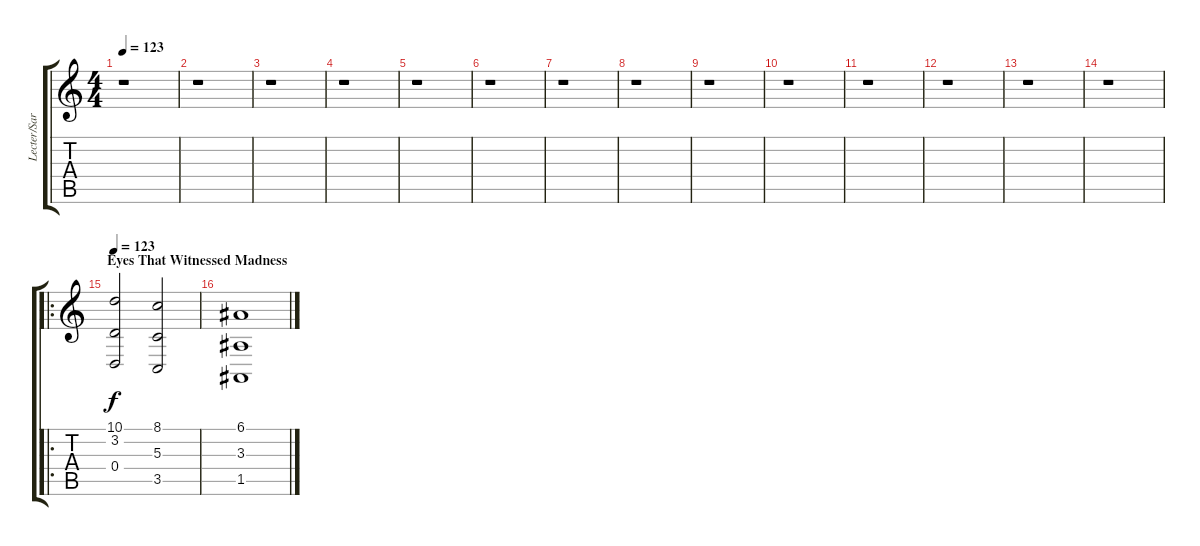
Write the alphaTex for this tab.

\track ("Lecter/Sarah (Keyb/Choir)" "Lecter/Sar") {instrument pad4choir}
\staff {score tabs}
\tuning (E4 B3 G3 D3 A2 D2) {hide}
\ts (4 4)
\tempo 123
\clef g2
\ks c
r.1{dy f} |
r.1 |
r.1 |
r.1 |
r.1 |
r.1 |
r.1 |
r.1 |
r.1 |
r.1 |
r.1 |
r.1 |
r.1 |
r.1 |
\ro
\section ("" "Eyes That Witnessed Madness")
\tempo 123
(10.1 3.2 0.4).2 (8.1 5.3 3.5).2 |
(6.1 3.3 1.5).1
